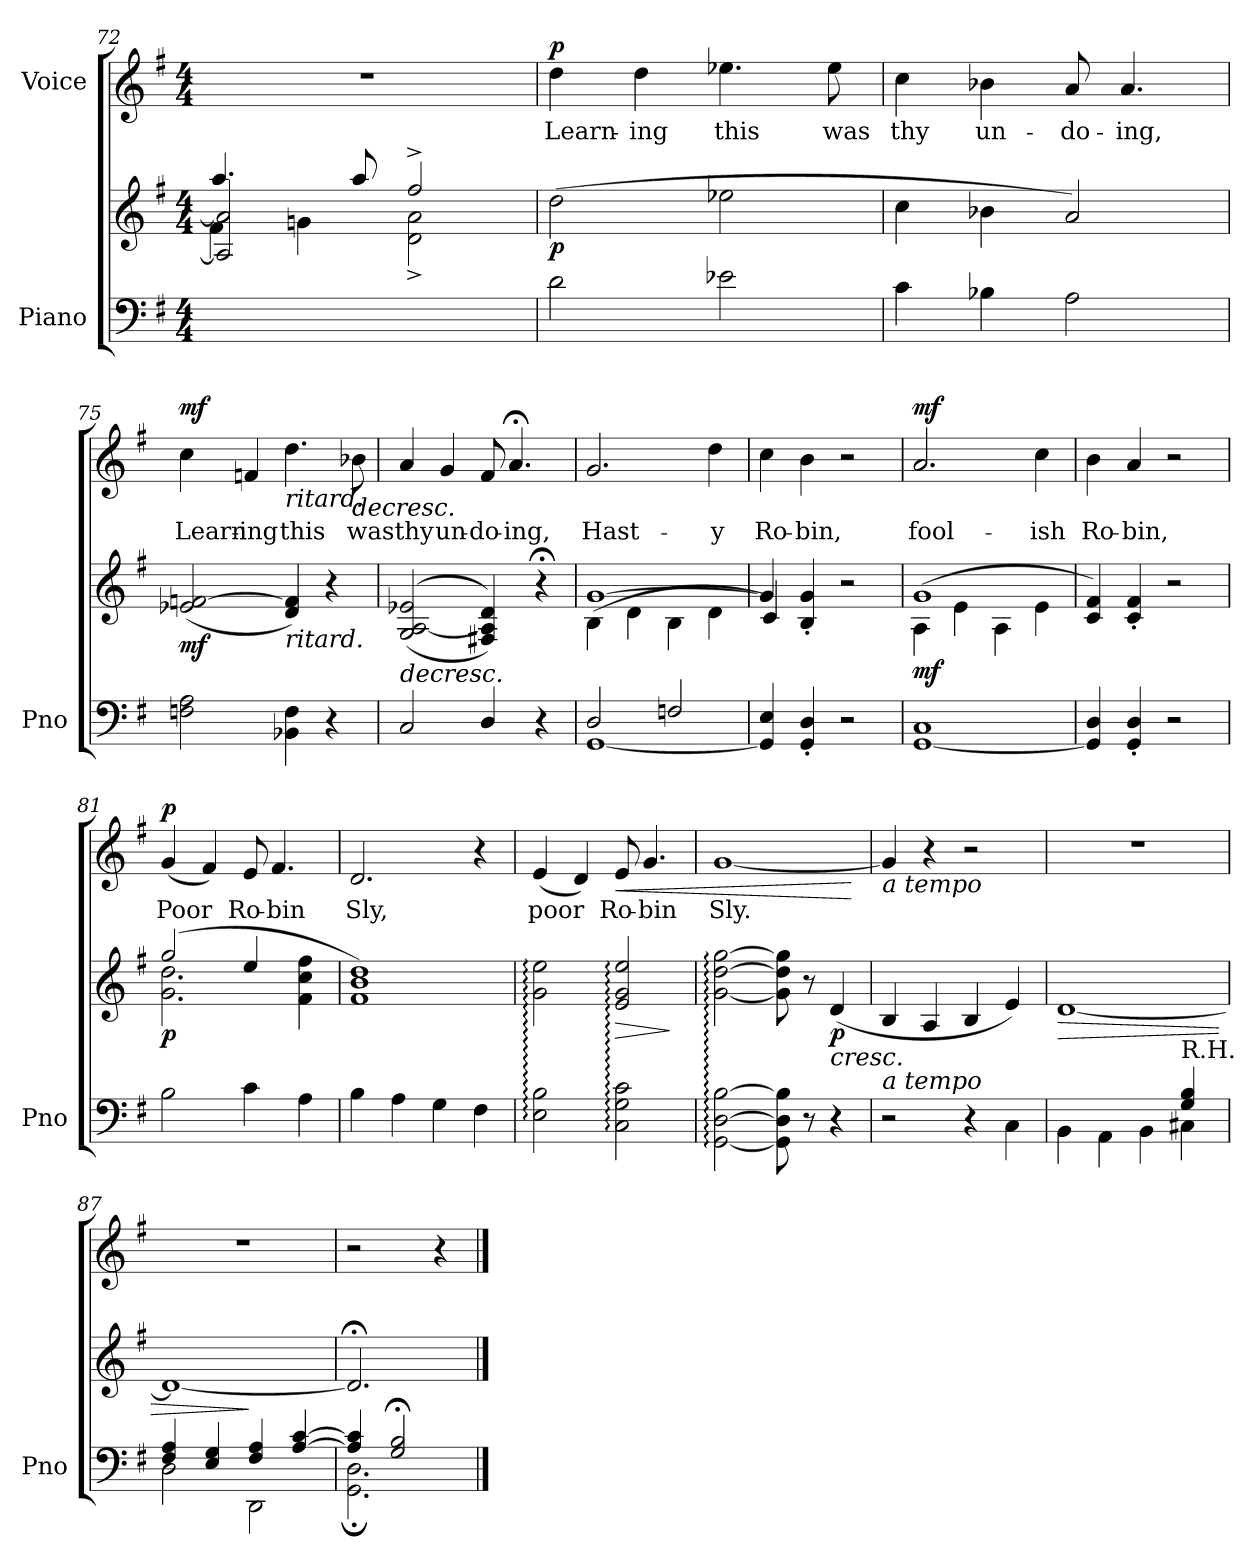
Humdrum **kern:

**kern	**kern	**dynam	**kern	**text	**dynam
*part2	*part2	*part2	*part1	*part1	*part1
*staff3	*staff2	*staff2/3	*staff1	*staff1	*staff1
*I"Piano	*	*	*I"Voice	*	*
*I'Pno	*	*	*	*	*
*clefF4	*clefG2	*	*clefG2	*	*
*k[f#]	*k[f#]	*	*k[f#]	*	*
*M4/4	*M4/4	*	*M4/4	*	*
=72	=72	=72	=72	=72	=72
*	*^	*	*	*	*
*	*	*^	*	*	*	*
1ryy	4.aa/	2A/] 2a/]	4f#\	.	1r	.	.
.	.	.	4gn\	.	.	.	.
.	8aa/	.	.	.	.	.	.
.	2ff#^>/	2d\^< 2a\^<	2ryy	.	.	.	.
=73	=73	=73	=73	=73	=73	=73	=73
!	!	!	!	!LO:DY:b	!	!LO:LY:b	!LO:DY:a
*	*v	*v	*v	*	*	*	*
2d\	(2dd\	p	4dd\	Learn-	p
!	!	!	!	!LO:LY:b	!
.	.	.	4dd\	-ing	.
!	!	!	!	!LO:LY:b	!
2e-X\	2ee-X\	.	4.ee-X\	this	.
!	!	!	!	!LO:LY:b	!
.	.	.	8ee-\	was	.
!!LO:PB:g=z
=74	=74	=74	=74	=74	=74
!	!	!	!	!LO:LY:b	!
4c\	4cc\	.	4cc\	thy	.
!	!	!	!	!LO:LY:b	!
4B-X\	4b-X\	.	4b-X\	un-	.
!	!	!	!	!LO:LY:b	!
2A\	2a/)	.	8a/	-do-	.
!	!	!	!	!LO:LY:b	!
.	.	.	4.a/	-ing,	.
=75	=75	=75	=75	=75	=75
!	!	!LO:DY:b	!	!LO:LY:b	!LO:DY:a
2Fn\ 2A\	(<2e-X/ [2fn/	mf	4cc\	Learn-	mf
!	!	!	!	!LO:LY:b	!
.	.	.	4fn/	-ing	.
!	!	!	!LO:TX:b:i:t=ritard.	!	!
!	!LO:TX:b:i:t=ritard.	!	!	!	!
!	!	!	!	!LO:LY:b	!
4BB-X\ 4F\	4d/ 4f/])	.	4.dd\	this	.
4r	4r	.	.	.	.
!	!	!	!	!LO:LY:b	!LO:HP:b
.	.	.	8b-X\	was	>
=76	=76	=76	=76	=76	=76
!	!	!LO:HP:b	!	!LO:LY:b	!
2C/	((<2G/ [2A/ 2e-X/	>	4a/	thy	.
!	!	!	!	!LO:LY:b	!
.	.	.	4g/	un-	.
!	!	!	!	!LO:LY:b	!
4D/	4F#X/ 4A/] 4d/))	.	8f#/	-do-	.
!	!	!	!	!LO:LY:b	!
.	.	.	4.a;</	-ing,	.
4r	4r;<	.	.	.	.
!!LO:LB:g=z
=77	=77	=77	=77	=77	=77
*^	*^	*	*	*	*
!	!	!	!	!LO:DY:a	!	!LO:LY:b	!
!	!	!	!	!LO:DY:n=1:a	!	!	!LO:DY:a
!	!	!	!	!	!	!	!LO:DY:n=1:a
2D/	[1GG	[1g	(4B\	p other-dynamics	2.g/	Hast-	p other-dynamics
.	.	.	4d\	.	.	.	.
2Fn/	.	.	4B\	.	.	.	.
!	!	!	!	!	!	!LO:LY:b	!
.	.	.	4d\	.	4dd\	-y	.
*v	*v	*	*	*	*	*	*
=78	=78	=78	=78	=78	=78	=78
!	!	!	!	!	!LO:LY:b	!
4GG/] 4E/	4g/]	4c/)	.	4cc\	Ro-	.
!	!	!	!	!	!LO:LY:b	!
4GG/' 4D/'	4B/' 4g/'	2.ryy	.	4b\	-bin,	.
2r	2r	.	.	2r	.	.
=79	=79	=79	=79	=79	=79	=79
!	!	!	!LO:DY:b	!	!LO:LY:b	!LO:DY:a
[1GG 1C	(>1g	4A\	mf	2.a/	fool-	mf
.	.	4e\	.	.	.	.
.	.	4A\	.	.	.	.
!	!	!	!	!	!LO:LY:b	!
.	.	4e\	.	4cc\	-ish	.
=80	=80	=80	=80	=80	=80	=80
!	!	!	!	!	!LO:LY:b	!
*	*v	*v	*	*	*	*
4GG/] 4D/	4c/ 4f#/)	.	4b\	Ro-	.
!	!	!	!	!LO:LY:b	!
4GG/' 4D/'	4c/' 4f#/'	.	4a/	-bin,	.
2r	2r	.	2r	.	.
!!LO:LB:g=z
=81	=81	=81	=81	=81	=81
*	*^	*	*	*	*
!	!	!	!LO:DY:b	!	!LO:LY:b	!LO:DY:a
2B\	(2gg/	2.g\ 2.dd\	p	(4g/	Poor	p
.	.	.	.	4f#/)	.	.
!	!	!	!	!	!LO:LY:b	!
4c\	4ee/	.	.	8e/	Ro-	.
!	!	!	!	!	!LO:LY:b	!
.	.	.	.	4.f#/	-bin	.
4A\	4f#\ 4cc\ 4ff#\	4ryy	.	.	.	.
=82	=82	=82	=82	=82	=82	=82
!	!	!	!	!	!LO:LY:b	!
*	*v	*v	*	*	*	*
4B\	1f# 1b 1dd)	.	2.d/	Sly,	.
4A\	.	.	.	.	.
4G\	.	.	.	.	.
4F#\	.	.	4r	.	.
=83	=83	=83	=83	=83	=83
!	!	!LO:DY:b	!	!LO:LY:b	!
!	!	!LO:DY:n=1:b	!	!	!LO:DY:a
!	!	!	!	!	!LO:DY:n=1:a
2E\:: 2B\::	2g\:: 2ee\::	mf other-dynamics	(4e/	poor	mf other-dynamics
.	.	.	4d/)	.	.
!	!	!LO:HP:b	!	!LO:LY:b	!LO:HP:b
2C\:: 2G\:: 2c\::	2e/:: 2g/:: 2ee/::	>	8e/	Ro-	<
!	!	!	!	!LO:LY:b	!
.	.	.	4.g/	-bin	.
.	.	]	.	.	]
=84	=84	=84	=84	=84	=84
!	!	!	!	!LO:LY:b	!
[2GG\:: [2D\:: [2B\::	[2g\:: [2dd\:: [2gg\::	.	[1g	Sly.	.
8GG\] 8D\] 8B\]	8g\] 8dd\] 8gg\]	.	.	.	.
8r	8r	.	.	.	.
!	!	!LO:HP:b	!	!	!
!	!	!LO:DY:n=1:b	!	!	!
4r	(4d/	< p	.	.	.
.	.	.	.	.	[
!!LO:LB:g=z
=85	=85	=85	=85	=85	=85
!	!	!	!LO:TX:b:i:t=a tempo	!	!
!	!LO:TX:b:i:t=a tempo	!	!	!	!
2r	4B/	.	4g/]	.	.
.	4A/	.	4r	.	.
4r	4B/	]	2r	.	.
4C\	4e/)	.	.	.	.
=86	=86	=86	=86	=86	=86
*^	*	*	*	*	*
!	!	!	!LO:HP:b	!	!	!
4BB\	2.ryy	[1d	>	1r	.	.
4AA\	.	.	.	.	.	.
4BB\	.	.	.	.	.	.
!LO:TX:a:t=R.H.	!	!	!	!	!	!
4G/ 4B/	4C#X\	.	.	.	.	.
*v	*v	*	*	*	*	*
.	.	[	.	.	.
=87	=87	=87	=87	=87	=87
*^	*	*	*	*	*
4F#/ 4A/	2D\	1d_	.	1r	.	.
4E/ 4G/	.	.	.	.	.	.
4F#/ 4A/	2DD\	.	]	.	.	.
[4A/ [4c/	.	.	.	.	.	.
=88	=88	=88	=88	=88	=88	=88
4A/] 4c/]	2.GG\; 2.D\;	2.d;</]	.	2r	.	.
2G/;< 2B/;<	.	.	.	.	.	.
.	.	.	.	4r	.	.
*v	*v	*	*	*	*	*
==	==	==	==	==	==
*-	*-	*-	*-	*-	*-
